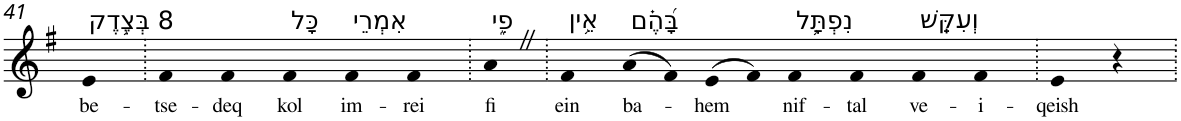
**kern	**text
*part1	*part1
*staff1	*staff1
*I"Piano	*
*I'Pno	*
!!LO:PB:g=z
*clefG2	*
*k[f#]	*
*G:	*
=41	=41
!LO:TX:a:t=8 בְּצֶ֥דֶק	!
!	!LO:LY:b
4e	be-
=42.	=42.
!	!LO:LY:b
4f#	-tse-
!	!LO:LY:b
4f#	-deq
!LO:TX:a:t=כָּל	!
!	!LO:LY:b
4f#	kol
!LO:TX:a:t=אִמְרֵי	!
!	!LO:LY:b
4f#	im-
!	!LO:LY:b
4f#	-rei
=43.	=43.
!LO:TX:a:t=פִ֑י	!
!	!LO:LY:b
4aZ	fi
=44.	=44.
!LO:TX:a:t=אֵ֥ין	!
!	!LO:LY:b
4f#	ein
!LO:TX:a:t=בָּ֝הֶ֗ם	!
!	!LO:LY:b
(>8a	ba-
8f#)	.
!	!LO:LY:b
(>8e	-hem
8f#)	.
!LO:TX:a:t=נִפְתָּ֥ל	!
!	!LO:LY:b
4f#	nif-
!	!LO:LY:b
4f#	-tal
!LO:TX:a:t=וְעִקֵּֽשׁ	!
!	!LO:LY:b
4f#	ve-
!	!LO:LY:b
4f#	-i-
=45.	=45.
!	!LO:LY:b
4e	-qeish
4r	.
=.	=.
*-	*-
